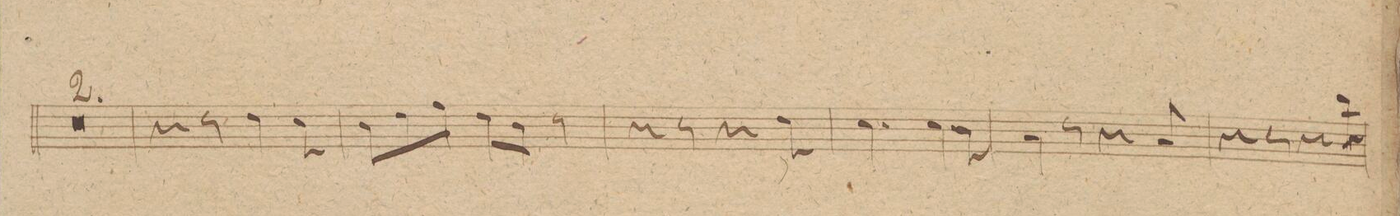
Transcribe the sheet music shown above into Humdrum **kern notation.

**kern	**dynam
*I"Fagotto 2do	*
*clefF4	*
*k[]	*
*M6/8	*
1.r	.
=60	=60
=61	=61
4r	.
8r	.
4F\	.
8E\	.
=62	=62
8D\L	.
8F\	.
8A\J	.
8F\L	.
8D\J	.
8r	.
=63	=63
4r	.
8r	.
4r	.
8F\	.
=64	=64
4.E\	.
4E\	.
8D\	.
=65	=65
4C\	.
8r	.
4r	.
8C/	.
=66	=66
4r	.
8r	.
4r	.
8d\	.
=67	=67
*-	*-
